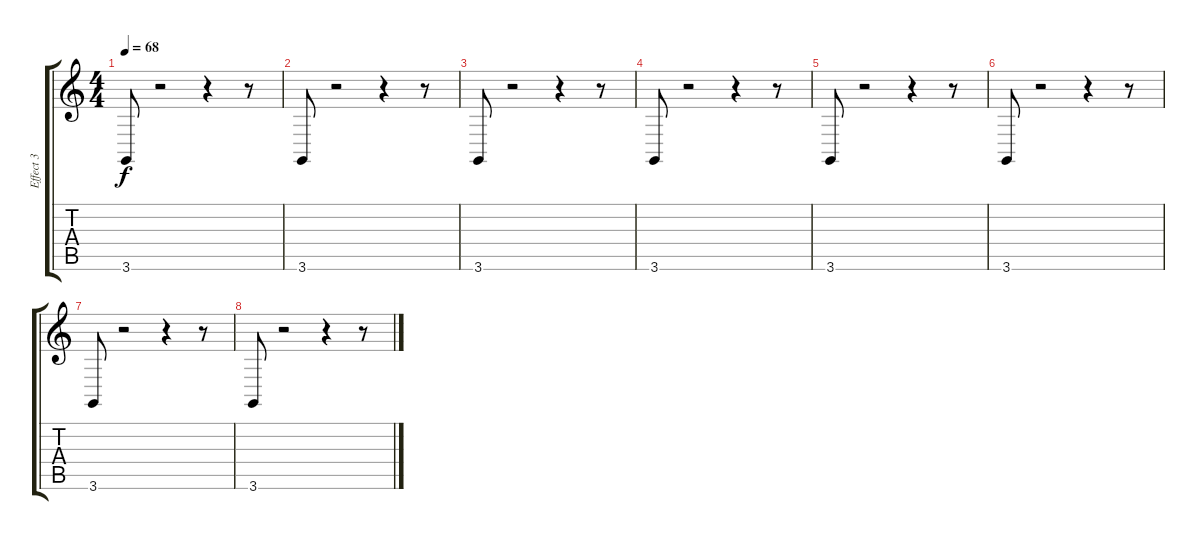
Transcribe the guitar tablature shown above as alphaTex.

\track ("Effect 3" "Effect 3") {instrument seashore}
\staff {score tabs}
\tuning (E4 B3 G3 D3 A2 E2) {hide}
\ts (4 4)
\tempo 68
\clef g2
\ks c
3.6.8{dy f} r.2 r.4 r.8 |
3.6.8 r.2 r.4 r.8 |
3.6.8 r.2 r.4 r.8 |
3.6.8 r.2 r.4 r.8 |
3.6.8 r.2 r.4 r.8 |
3.6.8 r.2 r.4 r.8 |
3.6.8 r.2 r.4 r.8 |
3.6.8 r.2 r.4 r.8
